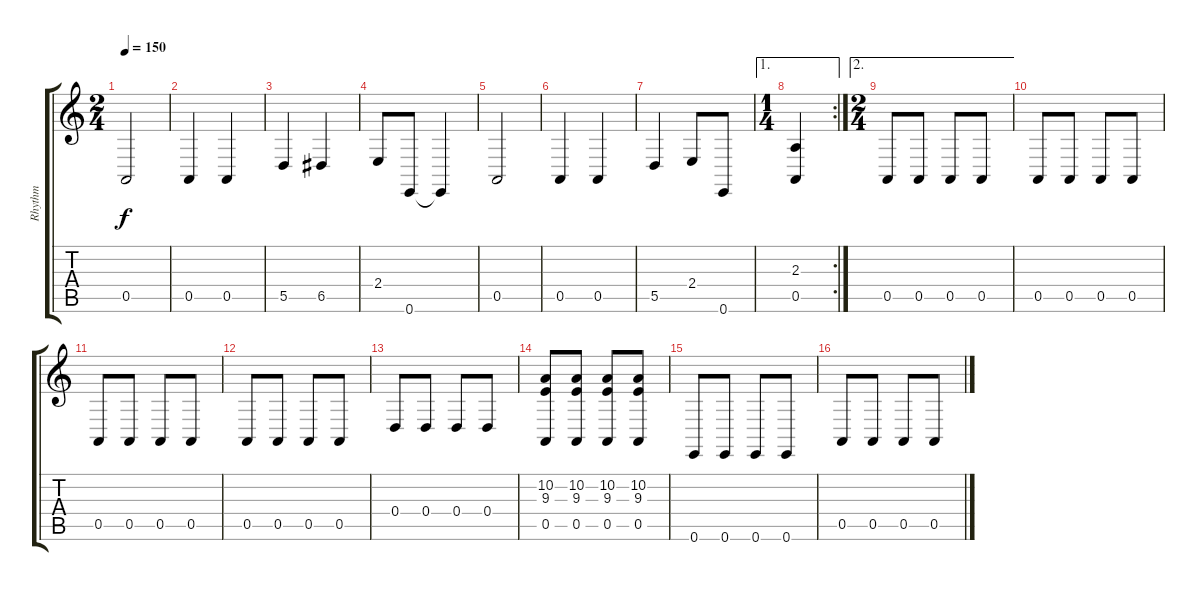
\track ("Rhythm" "Rhythm") {instrument acousticgrandpiano}
\staff {score tabs}
\tuning (E4 B3 G3 D3 A2 E2) {hide}
\ts (2 4)
\tempo 150
\clef g2
\ks c
0.5.2{dy f} |
0.5.4 0.5.4 |
5.5.4 6.5.4 |
2.4.8 0.6.8 0.6{t}.4 |
0.5.2 |
0.5.4 0.5.4 |
5.5.4 2.4.8 0.6.8 |
\ae 1
\rc 2
\ts (1 4)
(2.3 0.5).4 |
\ae 2
\ts (2 4)
0.5.8 0.5.8 0.5.8 0.5.8 |
0.5.8 0.5.8 0.5.8 0.5.8 |
0.5.8 0.5.8 0.5.8 0.5.8 |
0.5.8 0.5.8 0.5.8 0.5.8 |
0.4.8 0.4.8 0.4.8 0.4.8 |
(10.2 9.3 0.5).8 (10.2 9.3 0.5).8 (10.2 9.3 0.5).8 (10.2 9.3 0.5).8 |
0.6.8 0.6.8 0.6.8 0.6.8 |
0.5.8 0.5.8 0.5.8 0.5.8
